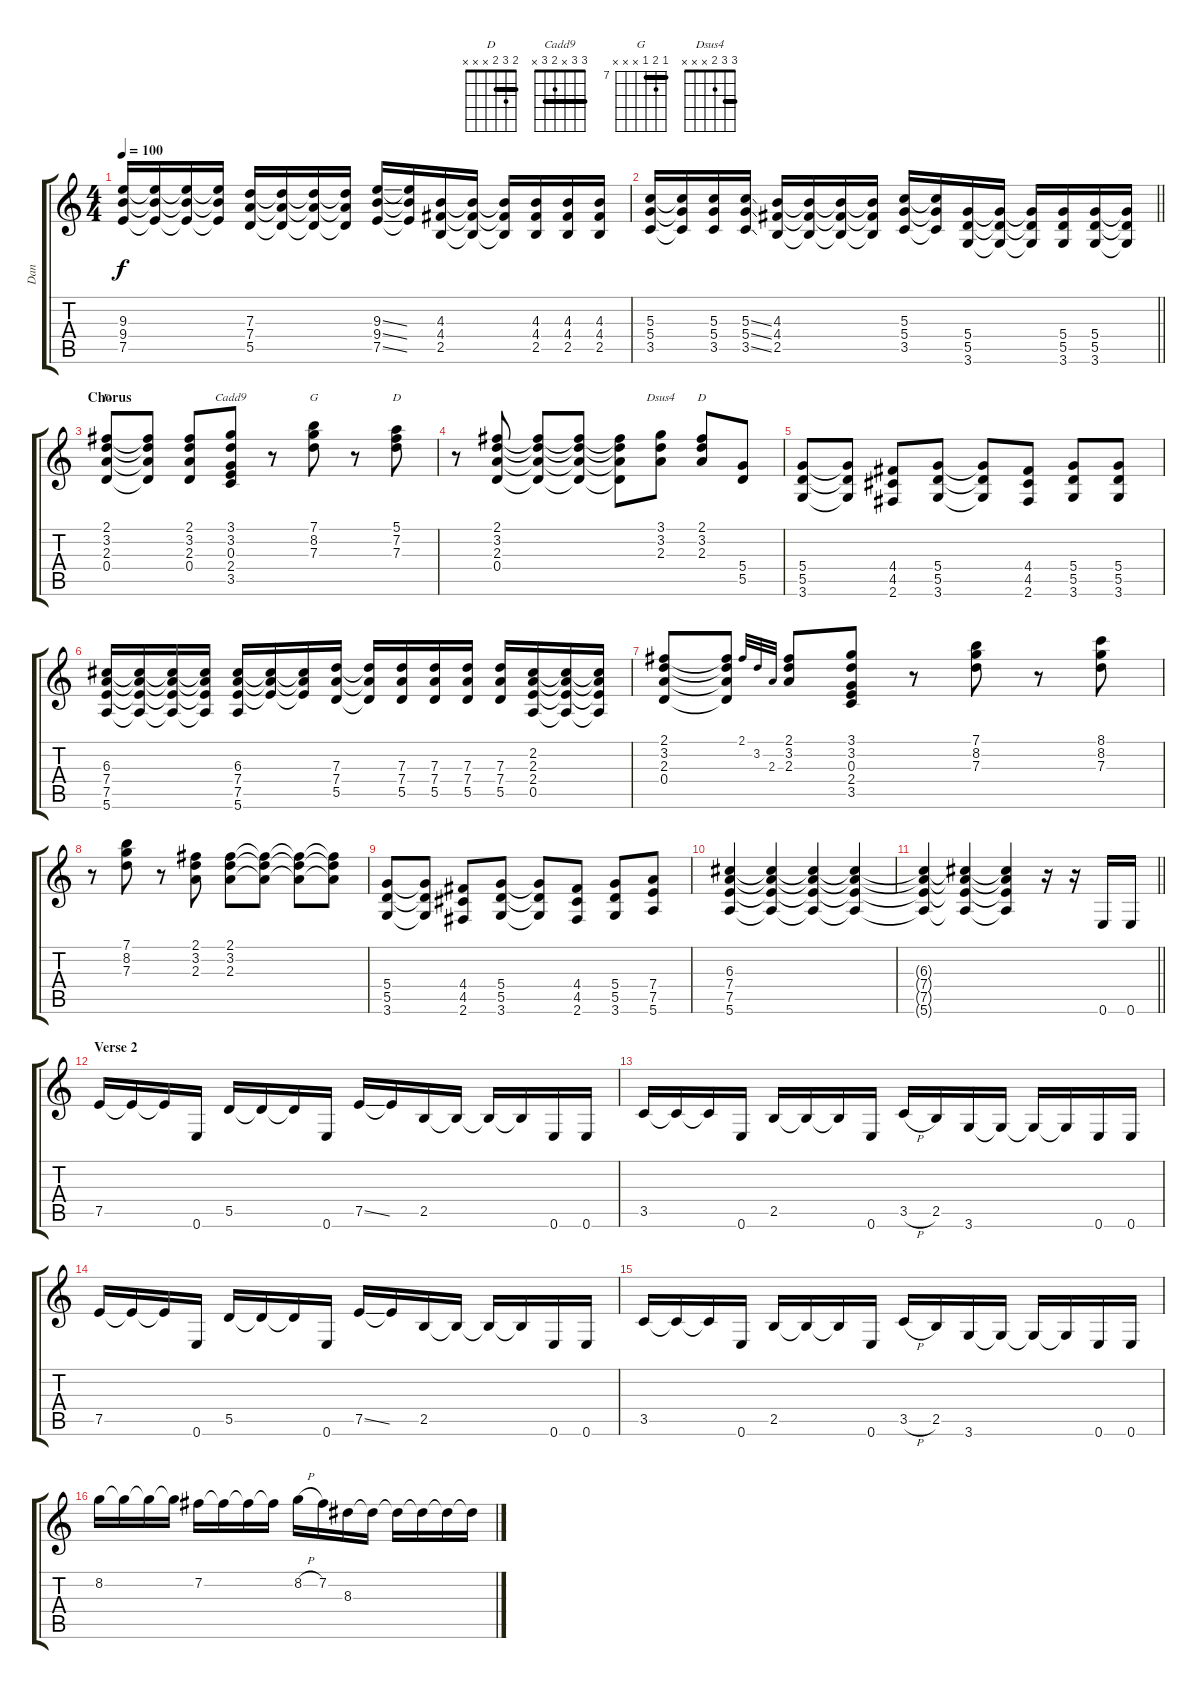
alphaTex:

\track ("Dan" "Dan") {instrument overdrivenguitar}
\staff {score tabs}
\tuning (E4 B3 G3 D3 A2 E2) {hide}
\chord ("D" 2 3 2 0 x x) {barre 2}
\chord ("Cadd9" 3 3 x 2 3 x) {barre 3}
\chord ("G" 7 8 7 x x x) {firstfret 7 barre 7}
\chord ("D" 5 7 7 x x x) {firstfret 5}
\chord ("Dsus4" 3 3 2 x x x) {barre 3}
\chord ("D" 2 3 2 x x x) {barre 2}
\ts (4 4)
\tempo 100
\clef g2
\ks c
(9.3 9.4 7.5).16{dy f} (9.3{t} 9.4{t} 7.5{t}).16 (9.3{t} 9.4{t} 7.5{t}).16 (9.3{t} 9.4{t} 7.5{t}).16 (7.3 7.4 5.5).16 (7.3{t} 7.4{t} 5.5{t}).16 (7.3{t} 7.4{t} 5.5{t}).16 (7.3{t} 7.4{t} 5.5{t}).16 (9.3{ss} 9.4{ss} 7.5{ss}).16 (9.3{t} 9.4{t} 7.5{t}).16 (4.3 4.4 2.5).16 (4.3{t} 4.4{t} 2.5{t}).16 (4.3{t} 4.4{t} 2.5{t}).16 (4.3 4.4 2.5).16 (4.3 4.4 2.5).16 (4.3 4.4 2.5).16 |
\barLineRight lightlight
(5.3 5.4 3.5).16 (5.3{t} 5.4{t} 3.5{t}).16 (5.3 5.4 3.5).16 (5.3{ss} 5.4{ss} 3.5{ss}).16 (4.3 4.4 2.5).16 (4.3{t} 4.4{t} 2.5{t}).16 (4.3{t} 4.4{t} 2.5{t}).16 (4.3{t} 4.4{t} 2.5{t}).16 (5.3 5.4 3.5).16 (5.3{t} 5.4{t} 3.5{t}).16 (5.4 5.5 3.6).16 (5.4{t} 5.5{t} 3.6{t}).16 (5.4{t} 5.5{t} 3.6{t}).16 (5.4 5.5 3.6).16 (5.4 5.5 3.6).16 (5.4{t} 5.5{t} 3.6{t}).16 |
\section ("" "Chorus")
(2.1 3.2 2.3 0.4).8{ch "D"} (2.1{t} 3.2{t} 2.3{t} 0.4{t}).8 (2.1 3.2 2.3 0.4).8 (3.1 3.2 0.3 2.4 3.5).8{ch "Cadd9"} r.8 (7.1 8.2 7.3).8{ch "G"} r.8 (5.1 7.2 7.3).8{ch "D"} |
r.8 (2.1 3.2 2.3 0.4).8 (2.1{t} 3.2{t} 2.3{t} 0.4{t}).8 (2.1{t} 3.2{t} 2.3{t} 0.4{t}).8 (2.1{t} 3.2{t} 2.3{t} 0.4{t}).8 (3.1 3.2 2.3).8{ch "Dsus4"} (2.1 3.2 2.3).8{ch "D"} (5.4 5.5).8 |
(5.4 5.5 3.6).8 (5.4{t} 5.5{t} 3.6{t}).8 (4.4 4.5 2.6).8 (5.4 5.5 3.6).8 (5.4{t} 5.5{t} 3.6{t}).8 (4.4 4.5 2.6).8 (5.4 5.5 3.6).8 (5.4 5.5 3.6).8 |
(6.3 7.4 7.5 5.6).16 (6.3{t} 7.4{t} 7.5{t} 5.6{t}).16 (6.3{t} 7.4{t} 7.5{t} 5.6{t}).16 (6.3{t} 7.4{t} 7.5{t} 5.6{t}).16 (6.3 7.4 7.5 5.6).16 (6.3{t} 7.4{t} 7.5{t}).16 (6.3{t} 7.4{t} 7.5{t}).16 (7.3 7.4 5.5).16 (7.3{t} 7.4{t} 5.5{t}).16 (7.3 7.4 5.5).16 (7.3 7.4 5.5).16 (7.3 7.4 5.5).16 (7.3 7.4 5.5).16 (2.2 2.3 2.4 0.5).16 (2.2{t} 2.3{t} 2.4{t} 0.5{t}).16 (2.2{t} 2.3{t} 2.4{t} 0.5{t}).16 |
(2.1 3.2 2.3 0.4).8 (2.1{t} 3.2{t} 2.3{t} 0.4{t}).8 2.1.32{gr onbeat} 3.2.32{gr onbeat} 2.3.32{gr onbeat} (2.1 3.2 2.3).8 (3.1 3.2 0.3 2.4 3.5).8 r.8 (7.1 8.2 7.3).8 r.8 (8.1 8.2 7.3).8 |
r.8 (7.1 8.2 7.3).8 r.8 (2.1 3.2 2.3).8 (2.1 3.2 2.3).8 (2.1{t} 3.2{t} 2.3{t}).8 (2.1{t} 3.2{t} 2.3{t}).8 (2.1{t} 3.2{t} 2.3{t}).8 |
(5.4 5.5 3.6).8 (5.4{t} 5.5{t} 3.6{t}).8 (4.4 4.5 2.6).8 (5.4 5.5 3.6).8 (5.4{t} 5.5{t} 3.6{t}).8 (4.4 4.5 2.6).8 (5.4 5.5 3.6).8 (7.4 7.5 5.6).8 |
(6.3 7.4 7.5 5.6).4 (6.3{t} 7.4{t} 7.5{t} 5.6{t}).4 (6.3{t} 7.4{t} 7.5{t} 5.6{t}).4 (6.3{t} 7.4{t} 7.5{t} 5.6{t}).4 |
\barLineRight lightlight
(6.3{t} 7.4{t} 7.5{t} 5.6{t}).4 (6.3{t} 7.4{t} 7.5{t} 5.6{t}).4 (6.3{t} 7.4{t} 7.5{t} 5.6{t}).4 r.16 r.16 0.6.16 0.6.16 |
\section ("" "Verse 2")
7.5.16 7.5{t}.16 7.5{t}.16 0.6.16 5.5.16 5.5{t}.16 5.5{t}.16 0.6.16 7.5{ss}.16 7.5{t}.16 2.5.16 2.5{t}.16 2.5{t}.16 2.5{t}.16 0.6.16 0.6.16 |
3.5.16 3.5{t}.16 3.5{t}.16 0.6.16 2.5.16 2.5{t}.16 2.5{t}.16 0.6.16 3.5{h}.16 2.5.16 3.6.16 3.6{t}.16 3.6{t}.16 3.6{t}.16 0.6.16 0.6.16 |
7.5.16 7.5{t}.16 7.5{t}.16 0.6.16 5.5.16 5.5{t}.16 5.5{t}.16 0.6.16 7.5{ss}.16 7.5{t}.16 2.5.16 2.5{t}.16 2.5{t}.16 2.5{t}.16 0.6.16 0.6.16 |
3.5.16 3.5{t}.16 3.5{t}.16 0.6.16 2.5.16 2.5{t}.16 2.5{t}.16 0.6.16 3.5{h}.16 2.5.16 3.6.16 3.6{t}.16 3.6{t}.16 3.6{t}.16 0.6.16 0.6.16 |
8.2.16 8.2{t}.16 8.2{t}.16 8.2{t}.16 7.2.16 7.2{t}.16 7.2{t}.16 7.2{t}.16 8.2{h}.16 7.2.16 8.3.16 8.3{t}.16 8.3{t}.16 8.3{t}.16 8.3{t}.16 8.3{t}.16
